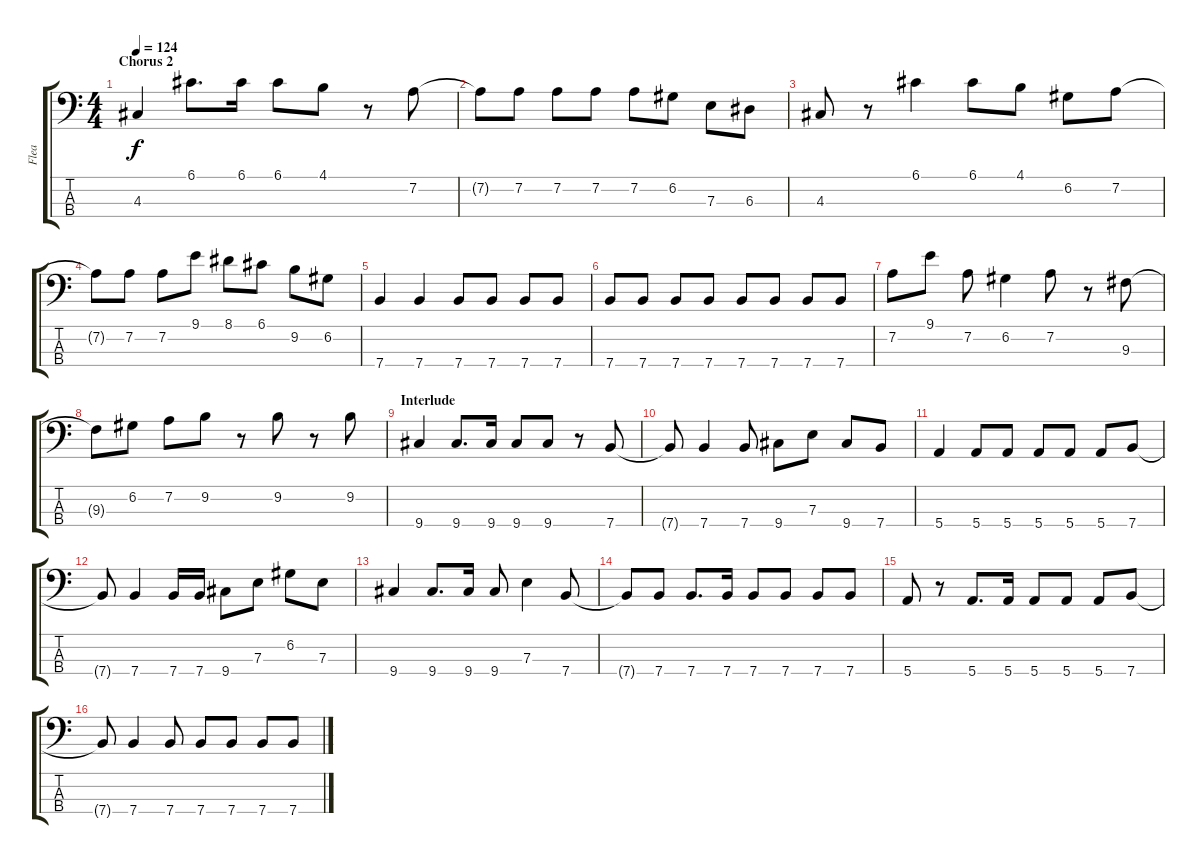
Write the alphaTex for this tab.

\track ("Flea" "Flea") {instrument electricbassfinger}
\staff {score tabs}
\tuning (G2 D2 A1 E1) {hide}
\ts (4 4)
\section ("" "Chorus 2")
\tempo 124
\clef f4
\ks c
4.3.4{dy f} 6.1.8{d} 6.1.16 6.1.8 4.1.8 r.8 7.2.8 |
7.2{t}.8 7.2.8 7.2.8 7.2.8 7.2.8 6.2.8 7.3.8 6.3.8 |
4.3.8 r.8 6.1.4 6.1.8 4.1.8 6.2.8 7.2.8 |
7.2{t}.8 7.2.8 7.2.8 9.1.8 8.1.8 6.1.8 9.2.8 6.2.8 |
7.4.4 7.4.4 7.4.8 7.4.8 7.4.8 7.4.8 |
7.4.8 7.4.8 7.4.8 7.4.8 7.4.8 7.4.8 7.4.8 7.4.8 |
7.2.8 9.1.8 7.2.8 6.2.4 7.2.8 r.8 9.3.8 |
9.3{t}.8 6.2.8 7.2.8 9.2.8 r.8 9.2.8 r.8 9.2.8 |
\section ("" "Interlude")
9.4.4 9.4.8{d} 9.4.16 9.4.8 9.4.8 r.8 7.4.8 |
7.4{t}.8 7.4.4 7.4.8 9.4.8 7.3.8 9.4.8 7.4.8 |
5.4.4 5.4.8 5.4.8 5.4.8 5.4.8 5.4.8 7.4.8 |
7.4{t}.8 7.4.4 7.4.16 7.4.16 9.4.8 7.3.8 6.2.8 7.3.8 |
9.4.4 9.4.8{d} 9.4.16 9.4.8 7.3.4 7.4.8 |
7.4{t}.8 7.4.8 7.4.8{d} 7.4.16 7.4.8 7.4.8 7.4.8 7.4.8 |
5.4.8 r.8 5.4.8{d} 5.4.16 5.4.8 5.4.8 5.4.8 7.4.8 |
7.4{t}.8 7.4.4 7.4.8 7.4.8 7.4.8 7.4.8 7.4.8
